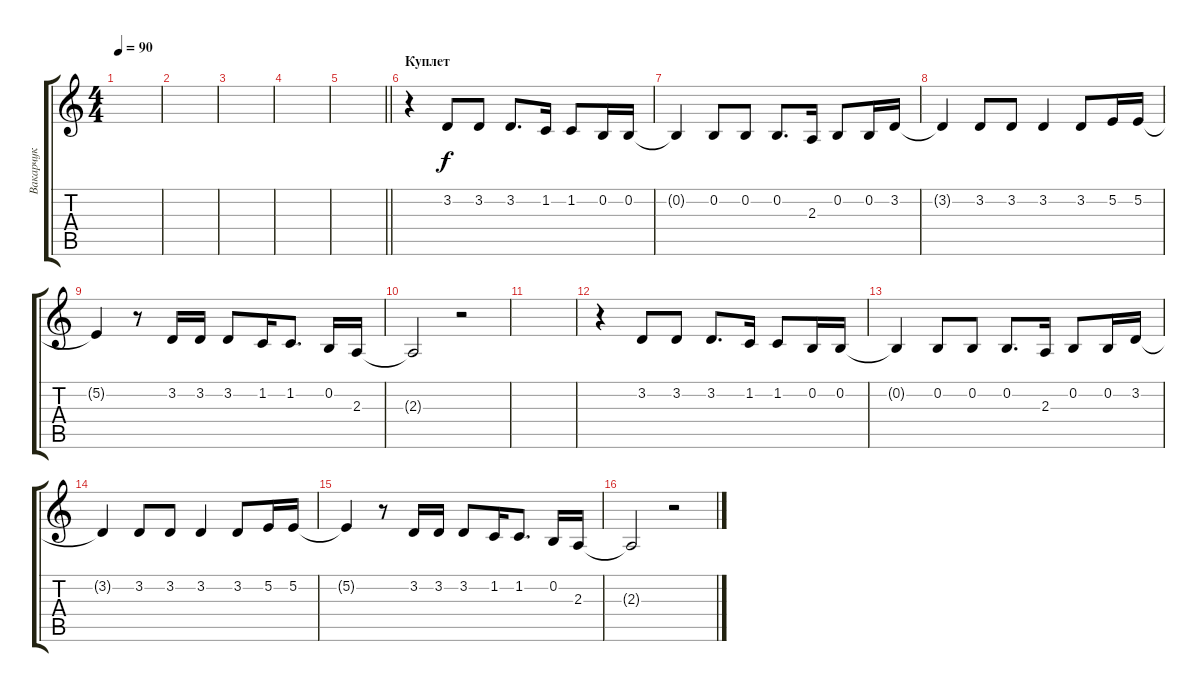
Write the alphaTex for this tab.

\track ("Вакарчук" "Вакарчук") {instrument tenorsax}
\staff {score tabs}
\tuning (E4 B3 G3 D3 A2 E2) {hide}
\ts (4 4)
\tempo 90
\clef g2
\ks c
|
|
|
|
\barLineRight lightlight
|
\section ("" "Куплет")
r.4 3.2.8 3.2.8 3.2.8{d} 1.2.16 1.2.8 0.2.16 0.2.16 |
0.2{t}.4 0.2.8 0.2.8 0.2.8{d} 2.3.16 0.2.8 0.2.16 3.2.16 |
3.2{t}.4 3.2.8 3.2.8 3.2.4 3.2.8 5.2.16 5.2.16 |
5.2{t}.4 r.8 3.2.16 3.2.16 3.2.8 1.2.16 1.2.8{d} 0.2.16 2.3.16 |
2.3{t}.2 r.2 |
|
r.4 3.2.8 3.2.8 3.2.8{d} 1.2.16 1.2.8 0.2.16 0.2.16 |
0.2{t}.4 0.2.8 0.2.8 0.2.8{d} 2.3.16 0.2.8 0.2.16 3.2.16 |
3.2{t}.4 3.2.8 3.2.8 3.2.4 3.2.8 5.2.16 5.2.16 |
5.2{t}.4 r.8 3.2.16 3.2.16 3.2.8 1.2.16 1.2.8{d} 0.2.16 2.3.16 |
2.3{t}.2 r.2
